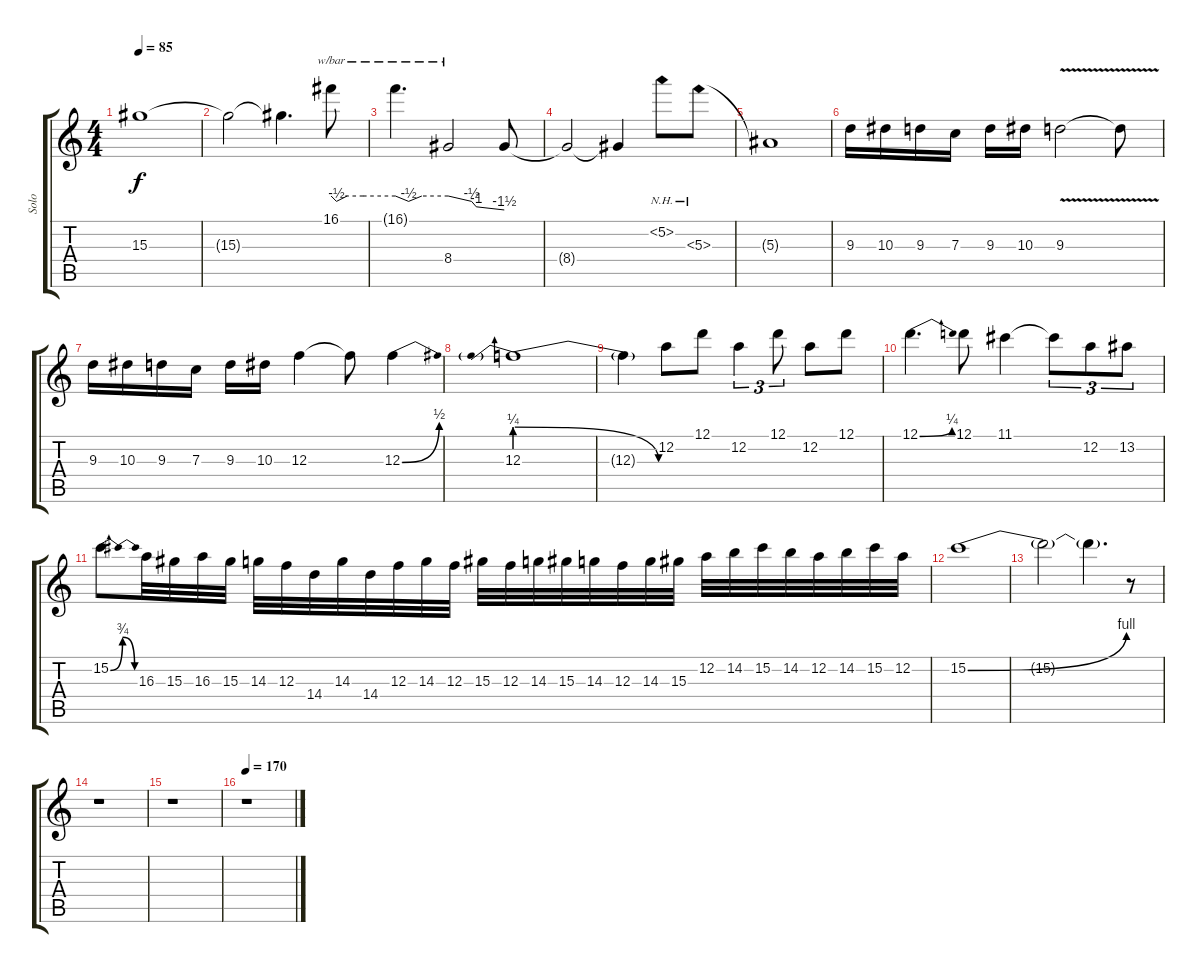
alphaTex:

\track ("Solo" "Solo") {instrument distortionguitar}
\staff {score tabs}
\tuning (D4 A3 F3 C3 G2 D2) {hide}
\ts (4 4)
\tempo 85
\clef g2
\ks c
15.3{t}.1{dy f} |
15.3{t}.2 15.3{t}.4{d} 16.1.8{tbe (custom default 0 0 5 -2 15 0 30 0 60 0)} |
16.1{t}.4{d tbe (custom default 0 0 15 -2 30 0 60 0)} 8.4.2{tbe (custom default 0 0 25 -2 30 -4 60 -6)} 8.4{t}.8 |
8.4{t}.2 8.4{t}.4 5.2{nh}.8 5.3{nh}.8 |
5.3{t}.1 |
9.3.16 10.3.16 9.3.16 7.3.16 9.3.16 10.3.16 9.3{v}.2 9.3{t}.8 |
9.3.16 10.3.16 9.3.16 7.3.16 9.3.16 10.3.16 12.3.4 12.3{t}.8 12.3{be (bend 0 0 60 2)}.4 |
12.3{be (prebendrelease 0 1 60 0)}.1 |
12.3{t}.4 12.2.8 12.1.8 12.2.4{tu (3 2)} 12.1.8{tu (3 2)} 12.2.8 12.1.8 |
12.1{be (bend 0 0 60 1)}.4{d} 12.1.8 11.1.4 11.1{t}.8{tu (3 2)} 12.2.8{tu (3 2)} 13.2.8{tu (3 2)} |
15.2{be (bendrelease 0 0 30 3 30 3 55 0)}.8 16.3.32 15.3.32 16.3.32 15.3.32 14.3.32 12.3.32 14.4.32 14.3.32 14.4.32 12.3.32 14.3.32 12.3.32 15.3.32 12.3.32 14.3.32 15.3.32 14.3.32 12.3.32 14.3.32 15.3.32 12.2.32 14.2.32 15.2.32 14.2.32 12.2.32 14.2.32 15.2.32 12.2.32 |
15.2{be (bend 0 0 60 4)}.1 |
15.2{t}.2 15.2{t}.4{d} r.8 |
r.1 |
r.1 |
\tempo 170
r.1
